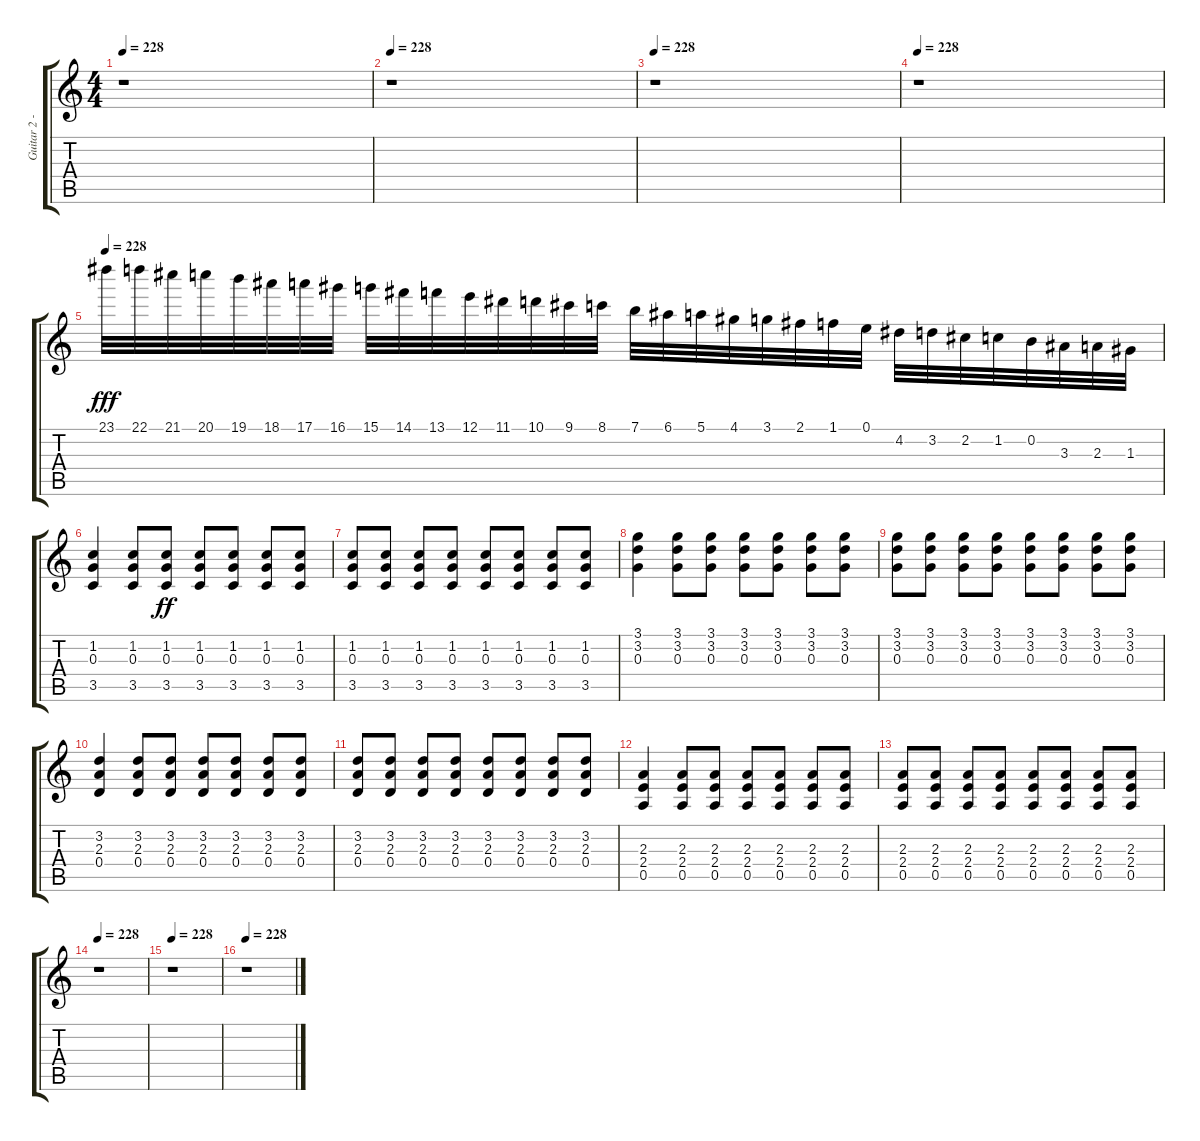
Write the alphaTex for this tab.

\track ("Guitar 2 - Eric Melvin" "Guitar 2 -") {instrument distortionguitar}
\staff {score tabs}
\tuning (E4 B3 G3 D3 A2 E2) {hide}
\ts (4 4)
\tempo 228
\clef g2
\ks c
r.1{dy f} |
\tempo 228
r.1 |
\tempo 228
r.1 |
\tempo 228
r.1 |
\tempo 228
23.1.32{dy fff} 22.1.32 21.1.32 20.1.32 19.1.32 18.1.32 17.1.32 16.1.32 15.1.32 14.1.32 13.1.32 12.1.32 11.1.32 10.1.32 9.1.32 8.1.32 7.1.32 6.1.32 5.1.32 4.1.32 3.1.32 2.1.32 1.1.32 0.1.32 4.2.32 3.2.32 2.2.32 1.2.32 0.2.32 3.3.32 2.3.32 1.3.32 |
(1.2 0.3 3.5).4 (1.2 0.3 3.5).8 (1.2 0.3 3.5).8{dy ff} (1.2 0.3 3.5).8 (1.2 0.3 3.5).8 (1.2 0.3 3.5).8 (1.2 0.3 3.5).8 |
(1.2 0.3 3.5).8 (1.2 0.3 3.5).8 (1.2 0.3 3.5).8 (1.2 0.3 3.5).8 (1.2 0.3 3.5).8 (1.2 0.3 3.5).8 (1.2 0.3 3.5).8 (1.2 0.3 3.5).8 |
(3.1 3.2 0.3).4 (3.1 3.2 0.3).8 (3.1 3.2 0.3).8 (3.1 3.2 0.3).8 (3.1 3.2 0.3).8 (3.1 3.2 0.3).8 (3.1 3.2 0.3).8 |
(3.1 3.2 0.3).8 (3.1 3.2 0.3).8 (3.1 3.2 0.3).8 (3.1 3.2 0.3).8 (3.1 3.2 0.3).8 (3.1 3.2 0.3).8 (3.1 3.2 0.3).8 (3.1 3.2 0.3).8 |
(3.2 2.3 0.4).4 (3.2 2.3 0.4).8 (3.2 2.3 0.4).8 (3.2 2.3 0.4).8 (3.2 2.3 0.4).8 (3.2 2.3 0.4).8 (3.2 2.3 0.4).8 |
(3.2 2.3 0.4).8 (3.2 2.3 0.4).8 (3.2 2.3 0.4).8 (3.2 2.3 0.4).8 (3.2 2.3 0.4).8 (3.2 2.3 0.4).8 (3.2 2.3 0.4).8 (3.2 2.3 0.4).8 |
(2.3 2.4 0.5).4 (2.3 2.4 0.5).8 (2.3 2.4 0.5).8 (2.3 2.4 0.5).8 (2.3 2.4 0.5).8 (2.3 2.4 0.5).8 (2.3 2.4 0.5).8 |
(2.3 2.4 0.5).8 (2.3 2.4 0.5).8 (2.3 2.4 0.5).8 (2.3 2.4 0.5).8 (2.3 2.4 0.5).8 (2.3 2.4 0.5).8 (2.3 2.4 0.5).8 (2.3 2.4 0.5).8 |
\tempo 228
r.1 |
\tempo 228
r.1 |
\tempo 228
r.1
